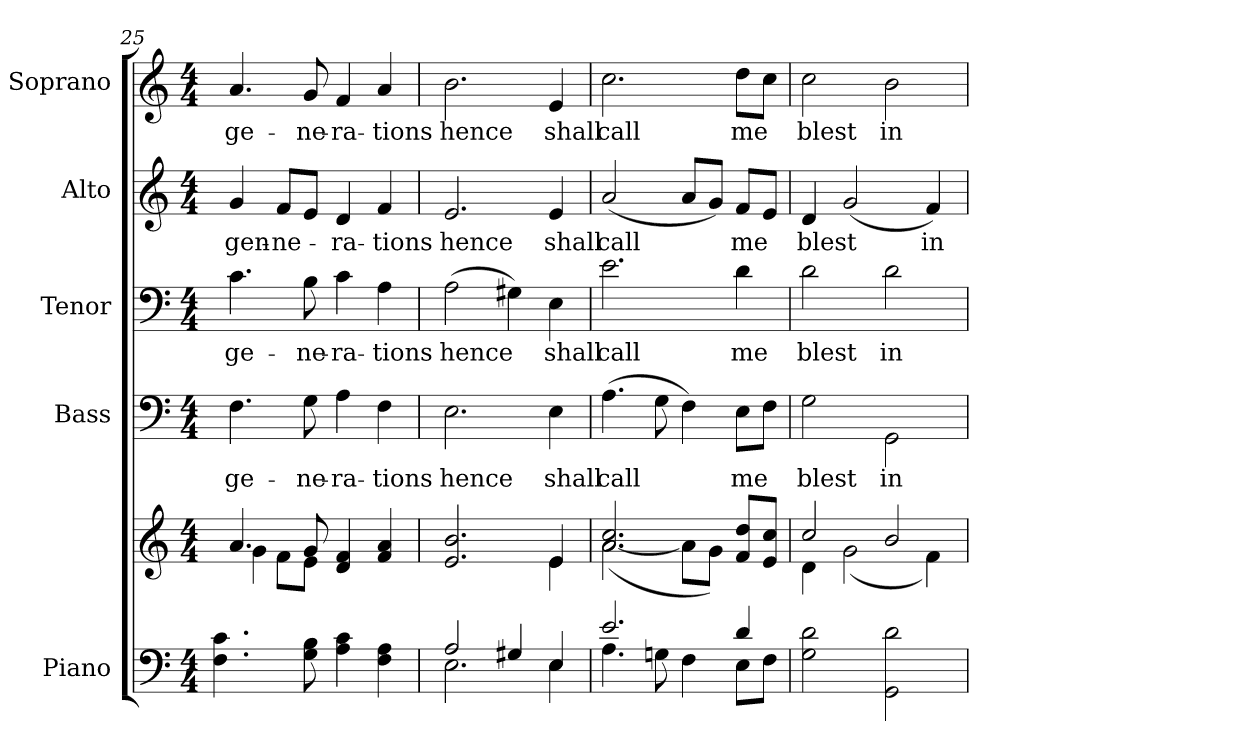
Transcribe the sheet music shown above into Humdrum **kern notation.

**kern	**kern	**kern	**text	**kern	**text	**kern	**text	**kern	**text
*part5	*part5	*part4	*part4	*part3	*part3	*part2	*part2	*part1	*part1
*staff6	*staff5	*staff4	*staff4	*staff3	*staff3	*staff2	*staff2	*staff1	*staff1
*I"Piano	*	*I"Bass	*	*I"Tenor	*	*I"Alto	*	*I"Soprano	*
*I'Pno.	*	*I'B.	*	*I'T.	*	*I'A.	*	*I'S.	*
*clefF4	*clefG2	*clefF4	*	*clefF4	*	*clefG2	*	*clefG2	*
*k[]	*k[]	*k[]	*	*k[]	*	*k[]	*	*k[]	*
*C:	*C:	*C:	*	*C:	*	*C:	*	*C:	*
*M4/4	*M4/4	*M4/4	*	*M4/4	*	*M4/4	*	*M4/4	*
=25	=25	=25	=25	=25	=25	=25	=25	=25	=25
*^	*^	*	*	*	*	*	*	*	*
!	!	!	!	!	!LO:LY:b:color=#000000	!	!	!	!	!	!
!	!	!	!	!	!	!	!LO:LY:b:color=#000000	!	!	!	!
!	!	!	!	!	!	!	!	!	!LO:LY:b:color=#000000	!	!
!	!	!	!	!	!	!	!	!	!	!	!LO:LY:b:color=#000000
4.ci/yy	4.Fi\ 4.ci	4.ai/	4gi\	4.Fi\	ge-	4.ci\	ge-	4gi/	gen-	4.ai/	ge-
!	!	!	!	!	!	!	!	!	!LO:LY:b:color=#000000	!	!
.	.	.	8fi\L	.	.	.	.	8fi/L	-ne-	.	.
!	!	!	!	!	!LO:LY:b:color=#000000	!	!	!	!	!	!
!	!	!	!	!	!	!	!LO:LY:b:color=#000000	!	!	!	!
!	!	!	!	!	!	!	!	!	!	!	!LO:LY:b:color=#000000
8Bi/yy	8Gi\ 8Bi	8gi/	8ei\J	8Gi\	-ne-	8Bi\	-ne-	8ei/J	.	8gi/	-ne-
!	!	!	!	!	!LO:LY:b:color=#000000	!	!	!	!	!	!
!	!	!	!	!	!	!	!LO:LY:b:color=#000000	!	!	!	!
!	!	!	!	!	!	!	!	!	!LO:LY:b:color=#000000	!	!
!	!	!	!	!	!	!	!	!	!	!	!LO:LY:b:color=#000000
4ci/yy	4Ai\ 4ci	4di/ 4fi	4di\yy	4Ai\	-ra-	4ci\	-ra-	4di/	-ra-	4fi/	-ra-
!	!	!	!	!	!LO:LY:b:color=#000000	!	!	!	!	!	!
!	!	!	!	!	!	!	!LO:LY:b:color=#000000	!	!	!	!
!	!	!	!	!	!	!	!	!	!LO:LY:b:color=#000000	!	!
!	!	!	!	!	!	!	!	!	!	!	!LO:LY:b:color=#000000
4Ai/yy	4Fi\ 4Ai	4fi/ 4ai	4fi\yy	4Fi\	-tions	4Ai\	-tions	4fi/	-tions	4ai/	-tions
!!LO:PB:g=z
=26	=26	=26	=26	=26	=26	=26	=26	=26	=26	=26	=26
!	!	!	!	!	!LO:LY:b:color=#000000	!	!	!	!	!	!
!	!	!	!	!	!	!	!LO:LY:b:color=#000000	!	!	!	!
!	!	!	!	!	!	!	!	!	!LO:LY:b:color=#000000	!	!
!	!	!	!	!	!	!	!	!	!	!	!LO:LY:b:color=#000000
2Ai/	2.Ei\	2.ei/ 2.bi	2.ei\yy	2.Ei\	hence	(2Ai\	hence	2.ei/	hence	2.bi\	hence
4G#Xi/	.	.	.	.	.	4G#Xi\)	.	.	.	.	.
!	!	!	!	!	!LO:LY:b:color=#000000	!	!	!	!	!	!
!	!	!	!	!	!	!	!LO:LY:b:color=#000000	!	!	!	!
!	!	!	!	!	!	!	!	!	!LO:LY:b:color=#000000	!	!
!	!	!	!	!	!	!	!	!	!	!	!LO:LY:b:color=#000000
4Ei/	4Ei\	4ei/	4ei\	4Ei\	shall	4Ei\	shall	4ei/	shall	4ei/	shall
=27	=27	=27	=27	=27	=27	=27	=27	=27	=27	=27	=27
!	!	!	!	!	!LO:LY:b:color=#000000	!	!	!	!	!	!
!	!	!	!	!	!	!	!LO:LY:b:color=#000000	!	!	!	!
!	!	!	!	!	!	!	!	!	!LO:LY:b:color=#000000	!	!
!	!	!	!	!	!	!	!	!	!	!	!LO:LY:b:color=#000000
2.ei/	4.Ai\	2.ai/ 2.cci	([<2ai\	(4.Ai\	call	2.ei\	call	(2ai/	call	2.cci\	call
.	8Gni\	.	.	8Gi\	.	.	.	.	.	.	.
.	4Fi\	.	8ai\L]	4Fi\)	.	.	.	8ai/L	.	.	.
.	.	.	8gi\J)	.	.	.	.	8gi/J)	.	.	.
!	!	!	!	!	!LO:LY:b:color=#000000	!	!	!	!	!	!
!	!	!	!	!	!	!	!LO:LY:b:color=#000000	!	!	!	!
!	!	!	!	!	!	!	!	!	!LO:LY:b:color=#000000	!	!
!	!	!	!	!	!	!	!	!	!	!	!LO:LY:b:color=#000000
4di/	8Ei\L	8fi/ 8ddiL	8fi\Lyy	8Ei\L	me	4di\	me	8fi/L	me	8ddi\L	me
.	8Fi\J	8ei/ 8cciJ	8ei\Jyy	8Fi\J	.	.	.	8ei/J	.	8cci\J	.
!!LO:PB:g=z
=28	=28	=28	=28	=28	=28	=28	=28	=28	=28	=28	=28
!	!	!	!	!	!LO:LY:b:color=#000000	!	!	!	!	!	!
!	!	!	!	!	!	!	!LO:LY:b:color=#000000	!	!	!	!
!	!	!	!	!	!	!	!	!	!LO:LY:b:color=#000000	!	!
!	!	!	!	!	!	!	!	!	!	!	!LO:LY:b:color=#000000
2di/yy	2Gi\ 2di	2cci/	4di\	2Gi\	blest	2di\	blest	4di/	blest	2cci\	blest
.	.	.	(2gi\	.	.	.	.	(2gi/	.	.	.
!	!	!	!	!	!LO:LY:b:color=#000000	!	!	!	!	!	!
!	!	!	!	!	!	!	!LO:LY:b:color=#000000	!	!	!	!
!	!	!	!	!	!	!	!	!	!	!	!LO:LY:b:color=#000000
2di/yy	2GGi\ 2di	2bi/	.	2GGi\	in-	2di\	in-	.	.	2bi\	in-
!	!	!	!	!	!	!	!	!	!LO:LY:b:color=#000000	!	!
.	.	.	4fi\)	.	.	.	.	4fi/)	in-	.	.
*v	*v	*	*	*	*	*	*	*	*	*	*
*	*v	*v	*	*	*	*	*	*	*	*
=	=	=	=	=	=	=	=	=	=
*-	*-	*-	*-	*-	*-	*-	*-	*-	*-
